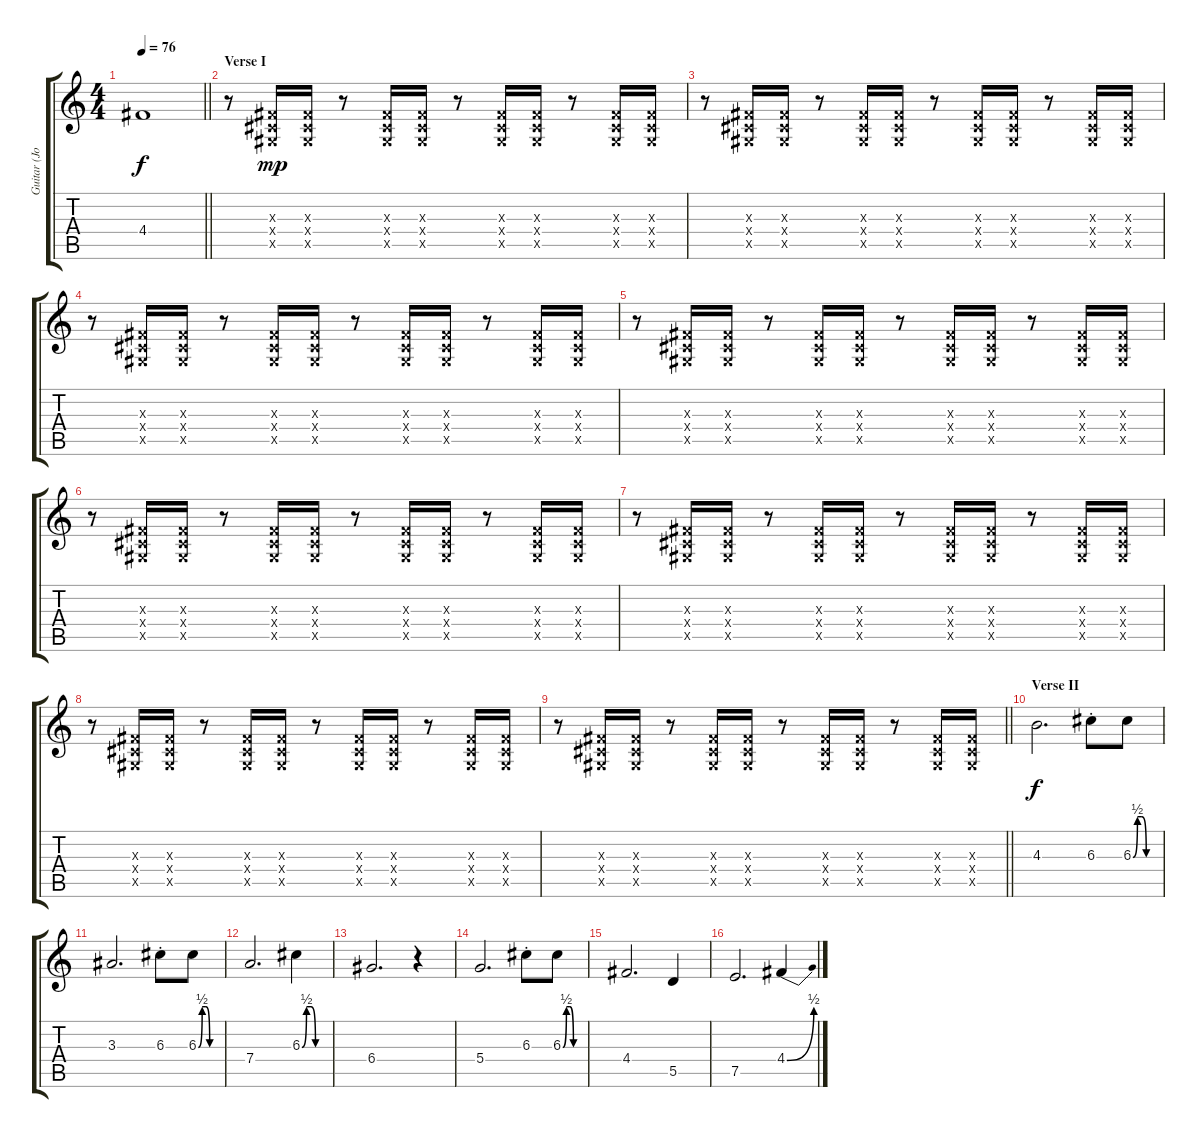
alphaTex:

\track ("Guitar (Joe Walsh) rt ch" "Guitar (Jo") {instrument electricguitarclean}
\staff {score tabs}
\tuning (E4 B3 G3 D3 A2 E2) {hide}
\ts (4 4)
\tempo 76
\clef g2
\barLineRight lightlight
\ks c
4.4.1{dy f} |
\section ("" "Verse I")
r.8 (-1.3{x} -1.4{x} -1.5{x}).16{dy mp} (-1.3{x} -1.4{x} -1.5{x}).16 r.8 (-1.3{x} -1.4{x} -1.5{x}).16 (-1.3{x} -1.4{x} -1.5{x}).16 r.8 (-1.3{x} -1.4{x} -1.5{x}).16 (-1.3{x} -1.4{x} -1.5{x}).16 r.8 (-1.3{x} -1.4{x} -1.5{x}).16 (-1.3{x} -1.4{x} -1.5{x}).16 |
r.8 (-1.3{x} -1.4{x} -1.5{x}).16 (-1.3{x} -1.4{x} -1.5{x}).16 r.8 (-1.3{x} -1.4{x} -1.5{x}).16 (-1.3{x} -1.4{x} -1.5{x}).16 r.8 (-1.3{x} -1.4{x} -1.5{x}).16 (-1.3{x} -1.4{x} -1.5{x}).16 r.8 (-1.3{x} -1.4{x} -1.5{x}).16 (-1.3{x} -1.4{x} -1.5{x}).16 |
r.8 (-1.3{x} -1.4{x} -1.5{x}).16 (-1.3{x} -1.4{x} -1.5{x}).16 r.8 (-1.3{x} -1.4{x} -1.5{x}).16 (-1.3{x} -1.4{x} -1.5{x}).16 r.8 (-1.3{x} -1.4{x} -1.5{x}).16 (-1.3{x} -1.4{x} -1.5{x}).16 r.8 (-1.3{x} -1.4{x} -1.5{x}).16 (-1.3{x} -1.4{x} -1.5{x}).16 |
r.8 (-1.3{x} -1.4{x} -1.5{x}).16 (-1.3{x} -1.4{x} -1.5{x}).16 r.8 (-1.3{x} -1.4{x} -1.5{x}).16 (-1.3{x} -1.4{x} -1.5{x}).16 r.8 (-1.3{x} -1.4{x} -1.5{x}).16 (-1.3{x} -1.4{x} -1.5{x}).16 r.8 (-1.3{x} -1.4{x} -1.5{x}).16 (-1.3{x} -1.4{x} -1.5{x}).16 |
r.8 (-1.3{x} -1.4{x} -1.5{x}).16 (-1.3{x} -1.4{x} -1.5{x}).16 r.8 (-1.3{x} -1.4{x} -1.5{x}).16 (-1.3{x} -1.4{x} -1.5{x}).16 r.8 (-1.3{x} -1.4{x} -1.5{x}).16 (-1.3{x} -1.4{x} -1.5{x}).16 r.8 (-1.3{x} -1.4{x} -1.5{x}).16 (-1.3{x} -1.4{x} -1.5{x}).16 |
r.8 (-1.3{x} -1.4{x} -1.5{x}).16 (-1.3{x} -1.4{x} -1.5{x}).16 r.8 (-1.3{x} -1.4{x} -1.5{x}).16 (-1.3{x} -1.4{x} -1.5{x}).16 r.8 (-1.3{x} -1.4{x} -1.5{x}).16 (-1.3{x} -1.4{x} -1.5{x}).16 r.8 (-1.3{x} -1.4{x} -1.5{x}).16 (-1.3{x} -1.4{x} -1.5{x}).16 |
r.8 (-1.3{x} -1.4{x} -1.5{x}).16 (-1.3{x} -1.4{x} -1.5{x}).16 r.8 (-1.3{x} -1.4{x} -1.5{x}).16 (-1.3{x} -1.4{x} -1.5{x}).16 r.8 (-1.3{x} -1.4{x} -1.5{x}).16 (-1.3{x} -1.4{x} -1.5{x}).16 r.8 (-1.3{x} -1.4{x} -1.5{x}).16 (-1.3{x} -1.4{x} -1.5{x}).16 |
\barLineRight lightlight
r.8 (-1.3{x} -1.4{x} -1.5{x}).16 (-1.3{x} -1.4{x} -1.5{x}).16 r.8 (-1.3{x} -1.4{x} -1.5{x}).16 (-1.3{x} -1.4{x} -1.5{x}).16 r.8 (-1.3{x} -1.4{x} -1.5{x}).16 (-1.3{x} -1.4{x} -1.5{x}).16 r.8 (-1.3{x} -1.4{x} -1.5{x}).16 (-1.3{x} -1.4{x} -1.5{x}).16 |
\section ("" "Verse II")
4.3.2{d dy f instrument overdrivenguitar} 6.3{st}.8 6.3{be (custom 0 0 10 2 20 2 30 0 60 0)}.8 |
3.3.2{d} 6.3{st}.8 6.3{be (custom 0 0 10 2 20 2 30 0 60 0)}.8 |
7.4.2{d} 6.3{be (custom 0 0 10 2 20 2 30 0 60 0)}.4 |
6.4.2{d} r.4 |
5.4.2{d} 6.3{st}.8 6.3{be (custom 0 0 10 2 20 2 30 0 60 0)}.8 |
4.4.2{d} 5.5.4 |
7.5.2{d} 4.4{be (bend 0 0 60 2)}.4
